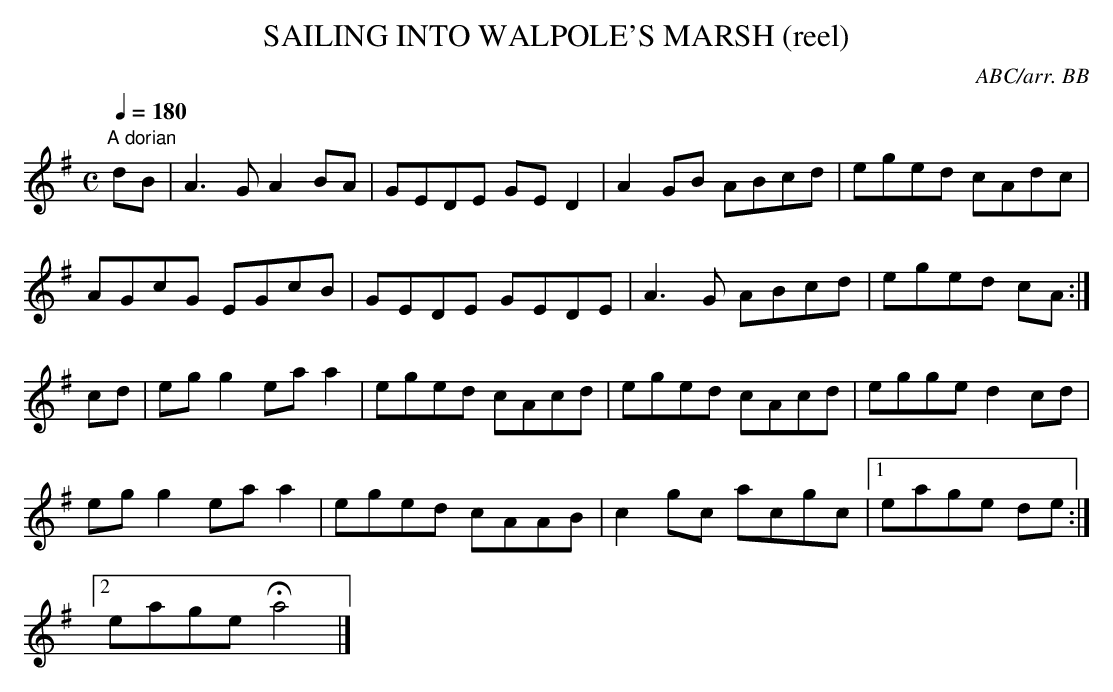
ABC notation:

X:1
T:SAILING INTO WALPOLE'S MARSH (reel)
C:ABC/arr. BB
another name).
L:1/8
M:C
Q:1/4=180
K:G
"A dorian"
dB|A3G A2BA|GEDE GED2|A2GB ABcd|eged cAdc|
AGcG EGcB|GEDE GEDE|A3G ABcd|eged cA :|
cd|egg2 eaa2|eged cAcd|eged cAcd|egge d2cd|
egg2 eaa2|eged cAAB|c2gc acgc|1 eage de :|
[2 eage Ha4|]
